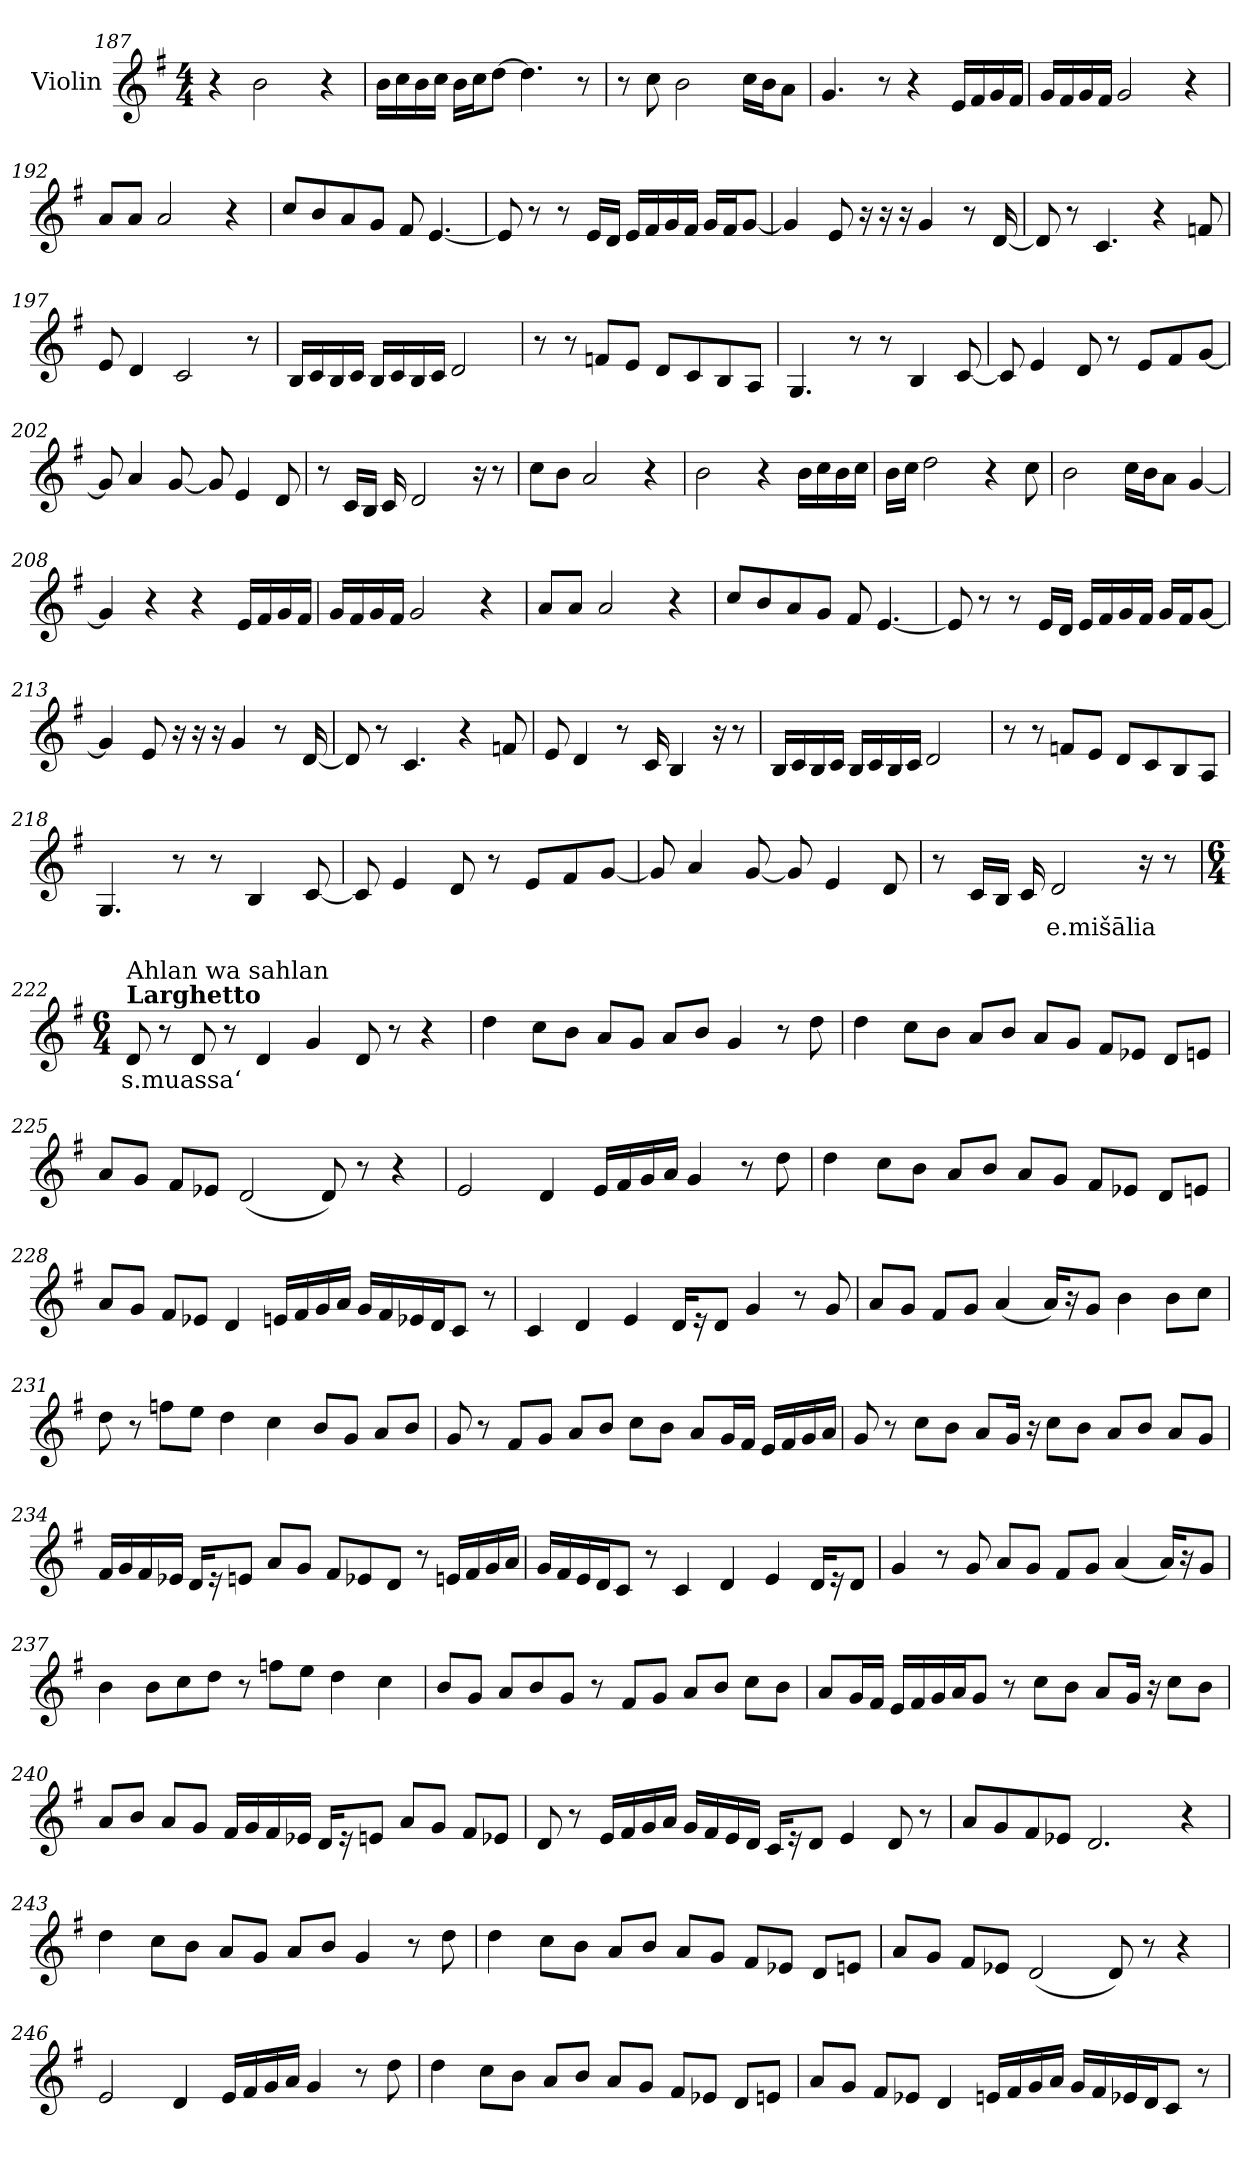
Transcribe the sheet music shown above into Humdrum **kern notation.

**kern	**text
*part1	*part1
*staff1	*staff1
*I"Violin	*
*clefG2	*
*k[f#]	*
*G:	*
*M4/4	*
=187	=187
4r	.
2b\	.
4r	.
=188	=188
16b\LL	.
16cc\	.
16b\	.
16cc\JJ	.
16b\LL	.
16cc\J	.
[8dd\J	.
4.dd\]	.
8r	.
=189	=189
8r	.
8cc\	.
2b\	.
16cc\LL	.
16b\J	.
8a\J	.
=190	=190
4.g/	.
8r	.
4r	.
16e/LL	.
16f#/	.
16g/	.
16f#/JJ	.
!!LO:LB:g=z
=191	=191
16g/LL	.
16f#/	.
16g/	.
16f#/JJ	.
2g/	.
4r	.
=192	=192
8a/L	.
8a/J	.
2a/	.
4r	.
=193	=193
8cc/L	.
8b/	.
8a/	.
8g/J	.
8f#/	.
[4.e/	.
=194	=194
8e/]	.
8r	.
8r	.
16e/LL	.
16d/JJ	.
16e/LL	.
16f#/	.
16g/	.
16f#/JJ	.
16g/LL	.
16f#/J	.
[8g/J	.
!!LO:LB:g=z
=195	=195
4g/]	.
8e/	.
16r	.
16r	.
16r	.
4g/	.
8r	.
[16d/	.
=196	=196
8d/]	.
8r	.
4.c/	.
4r	.
8fn/	.
=197	=197
8e/	.
4d/	.
2c/	.
8r	.
=198	=198
16B/LL	.
16c/	.
16B/	.
16c/JJ	.
16B/LL	.
16c/	.
16B/	.
16c/JJ	.
2d/	.
!!LO:PB:g=z
=199	=199
8r	.
8r	.
8fn/L	.
8e/J	.
8d/L	.
8c/	.
8B/	.
8A/J	.
=200	=200
4.G/	.
8r	.
8r	.
4B/	.
[8c/	.
=201	=201
8c/]	.
4e/	.
8d/	.
8r	.
8e/L	.
8f#/	.
[8g/J	.
=202	=202
8g/]	.
4a/	.
[8g/	.
8g/]	.
4e/	.
8d/	.
!!LO:LB:g=z
=203	=203
8r	.
16c/LL	.
16B/JJ	.
16c/	.
2d/	.
16r	.
8r	.
=204	=204
8cc\L	.
8b\J	.
2a/	.
4r	.
=205	=205
2b\	.
4r	.
16b\LL	.
16cc\	.
16b\	.
16cc\JJ	.
=206	=206
16b\LL	.
16cc\JJ	.
2dd\	.
4r	.
8cc\	.
=207	=207
2b\	.
16cc\LL	.
16b\J	.
8a\J	.
[4g/	.
!!LO:LB:g=z
=208	=208
4g/]	.
4r	.
4r	.
16e/LL	.
16f#/	.
16g/	.
16f#/JJ	.
=209	=209
16g/LL	.
16f#/	.
16g/	.
16f#/JJ	.
2g/	.
4r	.
=210	=210
8a/L	.
8a/J	.
2a/	.
4r	.
=211	=211
8cc/L	.
8b/	.
8a/	.
8g/J	.
8f#/	.
[4.e/	.
!!LO:LB:g=z
=212	=212
8e/]	.
8r	.
8r	.
16e/LL	.
16d/JJ	.
16e/LL	.
16f#/	.
16g/	.
16f#/JJ	.
16g/LL	.
16f#/J	.
[8g/J	.
=213	=213
4g/]	.
8e/	.
16r	.
16r	.
16r	.
4g/	.
8r	.
[16d/	.
=214	=214
8d/]	.
8r	.
4.c/	.
4r	.
8fn/	.
=215	=215
8e/	.
4d/	.
8r	.
16c/	.
4B/	.
16r	.
8r	.
!!LO:LB:g=z
=216	=216
16B/LL	.
16c/	.
16B/	.
16c/JJ	.
16B/LL	.
16c/	.
16B/	.
16c/JJ	.
2d/	.
=217	=217
8r	.
8r	.
8fn/L	.
8e/J	.
8d/L	.
8c/	.
8B/	.
8A/J	.
=218	=218
4.G/	.
8r	.
8r	.
4B/	.
[8c/	.
=219	=219
8c/]	.
4e/	.
8d/	.
8r	.
8e/L	.
8f#/	.
[8g/J	.
!!LO:LB:g=z
=220	=220
8g/]	.
4a/	.
[8g/	.
8g/]	.
4e/	.
8d/	.
=221	=221
8r	.
16c/LL	.
16B/JJ	.
16c/	.
!	!LO:LY:b
2d/	e.mišālia
16r	.
8r	.
=222	=222
*M6/4	*
*MM90	*
!LO:TX:a:B:t=Larghetto	!
!LO:TX:a:t=Ahlan wa sahlan	!
!	!LO:LY:b
8d/	s.muassa‘
8r	.
8d/	.
8r	.
4d/	.
4g/	.
8d/	.
8r	.
4r	.
!!LO:LB:g=z
=223	=223
4dd\	.
8cc\L	.
8b\J	.
8a/L	.
8g/J	.
8a/L	.
8b/J	.
4g/	.
8r	.
8dd\	.
=224	=224
4dd\	.
8cc\L	.
8b\J	.
8a/L	.
8b/J	.
8a/L	.
8g/J	.
8f#/L	.
8e-X/J	.
8d/L	.
8en/J	.
!!LO:LB:g=z
=225	=225
8a/L	.
8g/J	.
8f#/L	.
8e-X/J	.
(<2d/	.
8d/)	.
8r	.
4r	.
=226	=226
2e/	.
4d/	.
16e/LL	.
16f#/	.
16g/	.
16a/JJ	.
4g/	.
8r	.
8dd\	.
=227	=227
4dd\	.
8cc\L	.
8b\J	.
8a/L	.
8b/J	.
8a/L	.
8g/J	.
8f#/L	.
8e-X/J	.
8d/L	.
8en/J	.
!!LO:PB:g=z
=228	=228
8a/L	.
8g/J	.
8f#/L	.
8e-X/J	.
4d/	.
16en/LL	.
16f#/	.
16g/	.
16a/JJ	.
16g/LL	.
16f#/	.
16e-X/	.
16d/J	.
8c/J	.
8r	.
=229	=229
4c/	.
4d/	.
4e/	.
16d/KL	.
16r	.
8d/J	.
4g/	.
8r	.
8g/	.
=230	=230
8a/L	.
8g/J	.
8f#/L	.
8g/J	.
(<4a/	.
16a/KL)	.
16r	.
8g/J	.
4b\	.
8b\L	.
8cc\J	.
!!LO:LB:g=z
=231	=231
8dd\	.
8r	.
8ffn\L	.
8ee\J	.
4dd\	.
4cc\	.
8b/L	.
8g/J	.
8a/L	.
8b/J	.
=232	=232
8g/	.
8r	.
8f#/L	.
8g/J	.
8a/L	.
8b/J	.
8cc\L	.
8b\J	.
8a/L	.
16g/L	.
16f#/JJ	.
16e/LL	.
16f#/	.
16g/	.
16a/JJ	.
=233	=233
8g/	.
8r	.
8cc\L	.
8b\J	.
8a/L	.
16g/Jk	.
16r	.
8cc\L	.
8b\J	.
8a/L	.
8b/J	.
8a/L	.
8g/J	.
!!LO:LB:g=z
=234	=234
16f#/LL	.
16g/	.
16f#/	.
16e-X/JJ	.
16d/KL	.
16r	.
8en/J	.
8a/L	.
8g/J	.
8f#/L	.
8e-X/	.
8d/J	.
8r	.
16en/LL	.
16f#/	.
16g/	.
16a/JJ	.
=235	=235
16g/LL	.
16f#/	.
16e/	.
16d/J	.
8c/J	.
8r	.
4c/	.
4d/	.
4e/	.
16d/KL	.
16r	.
8d/J	.
!!LO:LB:g=z
=236	=236
4g/	.
8r	.
8g/	.
8a/L	.
8g/J	.
8f#/L	.
8g/J	.
(<4a/	.
16a/KL)	.
16r	.
8g/J	.
=237	=237
4b\	.
8b\L	.
8cc\	.
8dd\J	.
8r	.
8ffn\L	.
8ee\J	.
4dd\	.
4cc\	.
=238	=238
8b/L	.
8g/J	.
8a/L	.
8b/	.
8g/J	.
8r	.
8f#/L	.
8g/J	.
8a/L	.
8b/J	.
8cc\L	.
8b\J	.
!!LO:LB:g=z
=239	=239
8a/L	.
16g/L	.
16f#/JJ	.
16e/LL	.
16f#/	.
16g/	.
16a/J	.
8g/J	.
8r	.
8cc\L	.
8b\J	.
8a/L	.
16g/Jk	.
16r	.
8cc\L	.
8b\J	.
=240	=240
8a/L	.
8b/J	.
8a/L	.
8g/J	.
16f#/LL	.
16g/	.
16f#/	.
16e-X/JJ	.
16d/KL	.
16r	.
8en/J	.
8a/L	.
8g/J	.
8f#/L	.
8e-X/J	.
!!LO:LB:g=z
=241	=241
8d/	.
8r	.
16e/LL	.
16f#/	.
16g/	.
16a/JJ	.
16g/LL	.
16f#/	.
16e/	.
16d/JJ	.
16c/KL	.
16r	.
8d/J	.
4e/	.
8d/	.
8r	.
=242	=242
8a/L	.
8g/	.
8f#/	.
8e-X/J	.
2.d/	.
4r	.
=243	=243
4dd\	.
8cc\L	.
8b\J	.
8a/L	.
8g/J	.
8a/L	.
8b/J	.
4g/	.
8r	.
8dd\	.
!!LO:LB:g=z
=244	=244
4dd\	.
8cc\L	.
8b\J	.
8a/L	.
8b/J	.
8a/L	.
8g/J	.
8f#/L	.
8e-X/J	.
8d/L	.
8en/J	.
=245	=245
8a/L	.
8g/J	.
8f#/L	.
8e-X/J	.
(<2d/	.
8d/)	.
8r	.
4r	.
=246	=246
2e/	.
4d/	.
16e/LL	.
16f#/	.
16g/	.
16a/JJ	.
4g/	.
8r	.
8dd\	.
!!LO:LB:g=z
=247	=247
4dd\	.
8cc\L	.
8b\J	.
8a/L	.
8b/J	.
8a/L	.
8g/J	.
8f#/L	.
8e-X/J	.
8d/L	.
8en/J	.
=248	=248
8a/L	.
8g/J	.
8f#/L	.
8e-X/J	.
4d/	.
16en/LL	.
16f#/	.
16g/	.
16a/JJ	.
16g/LL	.
16f#/	.
16e-X/	.
16d/J	.
8c/J	.
8r	.
=	=
*-	*-
